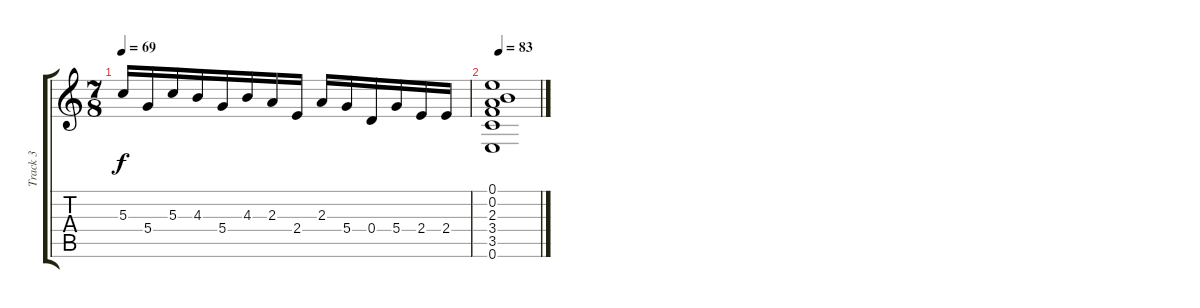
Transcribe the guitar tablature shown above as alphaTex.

\track ("Track 3" "Track 3") {instrument acousticguitarsteel}
\staff {score tabs}
\tuning (E4 B3 G3 D3 A2 E2) {hide}
\ts (7 8)
\tempo 69
\clef g2
\ks c
5.3.16{dy f} 5.4.16 5.3.16 4.3.16 5.4.16 4.3.16 2.3.16 2.4.16 2.3.16 5.4.16 0.4.16 5.4.16 2.4.16 2.4.16 |
\tempo 83
(0.1 0.2 2.3 3.4 3.5 0.6).1
